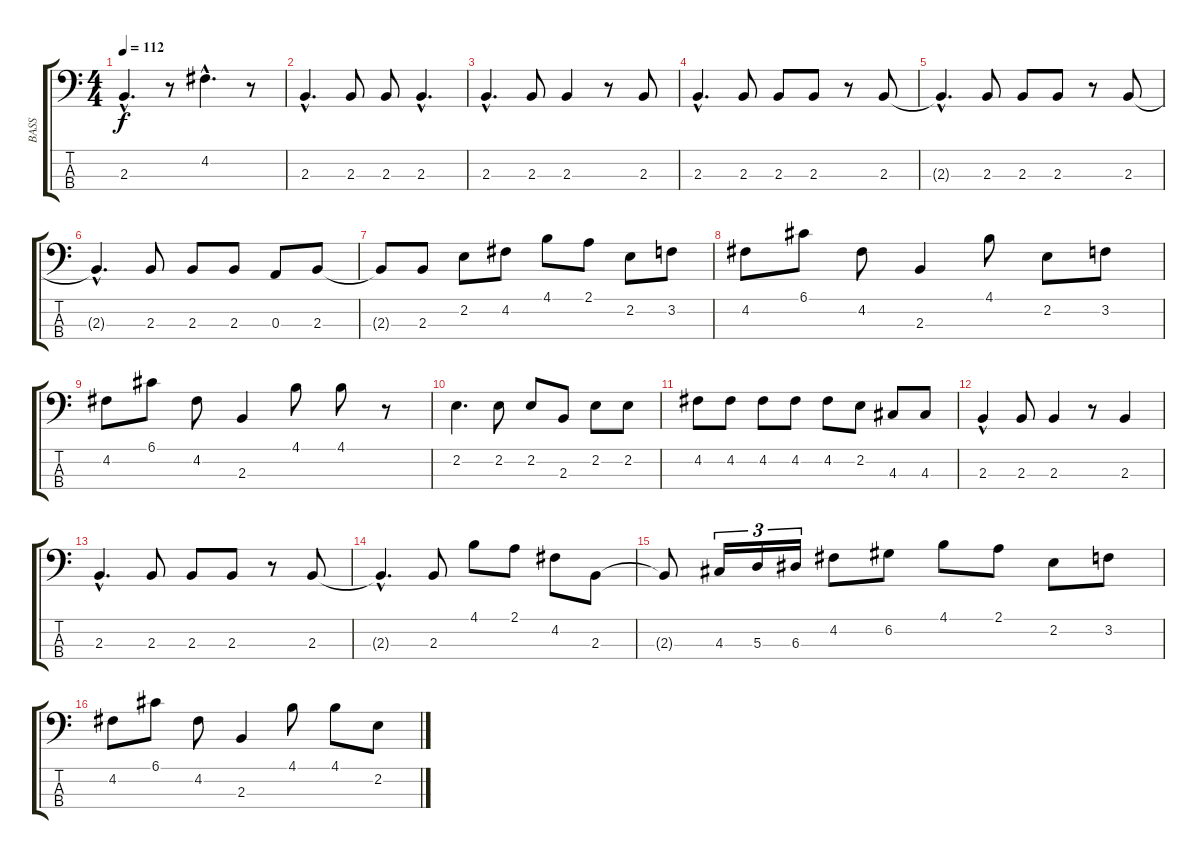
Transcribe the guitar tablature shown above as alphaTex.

\track ("BASS" "BASS") {instrument acousticguitarnylon}
\staff {score tabs}
\tuning (G2 D2 A1 E1) {hide}
\ts (4 4)
\tempo 112
\clef f4
\ks c
2.3{hac}.4{d dy f} r.8 4.2{hac}.4{d} r.8 |
2.3{hac}.4{d} 2.3.8 2.3.8 2.3{hac}.4{d} |
2.3{hac}.4{d} 2.3.8 2.3.4 r.8 2.3.8 |
2.3{hac}.4{d} 2.3.8 2.3.8 2.3.8 r.8 2.3.8 |
2.3{hac t}.4{d} 2.3.8 2.3.8 2.3.8 r.8 2.3.8 |
2.3{hac t}.4{d} 2.3.8 2.3.8 2.3.8 0.3.8 2.3.8 |
2.3{t}.8 2.3.8 2.2.8 4.2.8 4.1.8 2.1.8 2.2.8 3.2.8 |
4.2.8 6.1.8 4.2.8 2.3.4 4.1.8 2.2.8 3.2.8 |
4.2.8 6.1.8 4.2.8 2.3.4 4.1.8 4.1.8 r.8 |
2.2.4{d} 2.2.8 2.2.8 2.3.8 2.2.8 2.2.8 |
4.2.8 4.2.8 4.2.8 4.2.8 4.2.8 2.2.8 4.3.8 4.3.8 |
2.3{hac}.4 2.3.8 2.3.4 r.8 2.3.4 |
2.3{hac}.4{d} 2.3.8 2.3.8 2.3.8 r.8 2.3.8 |
2.3{hac t}.4{d} 2.3.8 4.1.8 2.1.8 4.2.8 2.3.8 |
2.3{t}.8 4.3.16{tu (3 2)} 5.3.16{tu (3 2)} 6.3.16{tu (3 2)} 4.2.8 6.2.8 4.1.8 2.1.8 2.2.8 3.2.8 |
4.2.8 6.1.8 4.2.8 2.3.4 4.1.8 4.1.8 2.2.8
